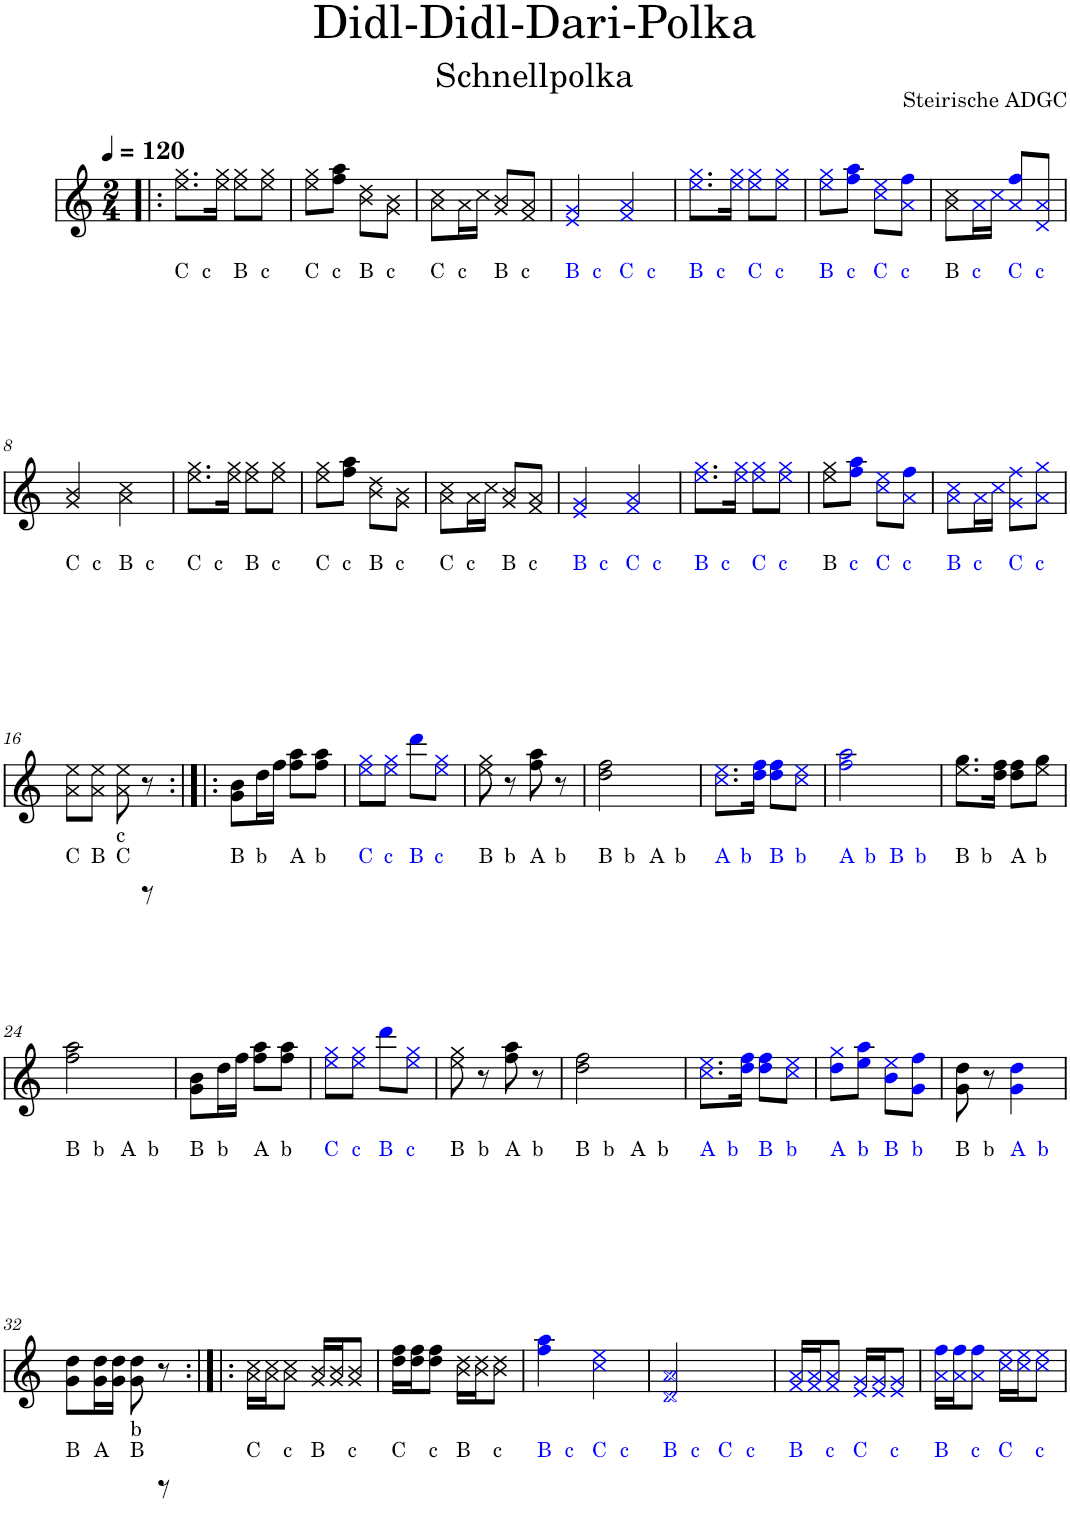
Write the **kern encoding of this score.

**kern	**kern	**kern
*part3	*part2	*part1
*staff3	*staff2	*staff1
*I"Akkordeon	*I"Akkordeon	*I"Akkordeon
*stria5	*stria5	*
*clefG2	*clefF4	*clefG2
*k[]	*k[]	*k[]
*M2/4	*M2/4	*M2/4
*MM120	*MM120	*MM120
=1!|:	=1!|:	=1!|:
!LO:TX:a:t=C	!	!
8ryy	8GG'/L	8.ee\ 8.gg\L
!LO:TX:a:t=c	!	!
8ryy	8G'/J	.
.	.	16ee\ 16gg\Jk
!LO:TX:a:t=B	!	!
8ryy	8DD'/L	8ee\ 8gg\L
!LO:TX:a:t=c	!	!
8ryy	8G'/J	8ee\ 8gg\J
=2	=2	=2
!LO:TX:a:t=C	!	!
8ryy	8GG'/L	8ee\ 8gg\L
!LO:TX:a:t=c	!	!
8ryy	8G'/J	8ff\ 8aa\J
!LO:TX:a:t=B	!	!
8ryy	8DD'/L	8b\ 8dd\L
!LO:TX:a:t=c	!	!
8ryy	8G'/J	8g\ 8b\J
=3	=3	=3
!LO:TX:a:t=C	!	!
8ryy	8GG'/L	8a\ 8cc\L
!LO:TX:a:t=c	!	!
8ryy	8G'/J	16a\L
.	.	16cc\JJ
!LO:TX:a:t=B	!	!
8ryy	8DD'/L	8g/ 8b/L
!LO:TX:a:t=c	!	!
8ryy	8G'/J	8f/ 8a/J
=4	=4	=4
!LO:TX:a:color=#0000FF:t=B	!	!
8ryy	8AA'/L	4ei/ 4gi/
!LO:TX:a:color=#0000FF:t=c	!	!
8ryy	8D'/J	.
!LO:TX:a:color=#0000FF:t=C	!	!
8ryy	8DD'/L	4fi/ 4ai/
!LO:TX:a:color=#0000FF:t=c	!	!
8ryy	8D'/J	.
=5	=5	=5
!LO:TX:a:color=#0000FF:t=B	!	!
8ryy	8AA'/L	8.eei\ 8.ggi\L
!LO:TX:a:color=#0000FF:t=c	!	!
8ryy	8D'/J	.
.	.	16eei\ 16ggi\Jk
!LO:TX:a:color=#0000FF:t=C	!	!
8ryy	8DD'/L	8eei\ 8ggi\L
!LO:TX:a:color=#0000FF:t=c	!	!
8ryy	8D'/J	8eei\ 8ggi\J
=6	=6	=6
!LO:TX:a:color=#0000FF:t=B	!	!
8ryy	8AA'/L	8eei\ 8ggi\L
!LO:TX:a:color=#0000FF:t=c	!	!
8ryy	8D'/J	8ffi\ 8aai\J
!LO:TX:a:color=#0000FF:t=C	!	!
8ryy	8DD'/L	8cci\ 8eei\L
!LO:TX:a:color=#0000FF:t=c	!	!
8ryy	8D'/J	8ai\ 8ffi\J
=7	=7	=7
!LO:TX:a:t=B	!	!
8ryy	8DD'/L	8a\ 8cc\L
!LO:TX:a:color=#0000FF:t=c	!	!
8ryy	8D'/J	16ai\L
.	.	16cci\JJ
!LO:TX:a:color=#0000FF:t=C	!	!
8ryy	8DD'/L	8ai/ 8ffi/L
!LO:TX:a:color=#0000FF:t=c	!	!
8ryy	8D'/J	8di/ 8ai/J
!!LO:LB:g=z
=8	=8	=8
!LO:TX:a:t=C	!	!
8ryy	8GG'/L	4g/ 4b/
!LO:TX:a:t=c	!	!
8ryy	8G'/J	.
!LO:TX:a:t=B	!	!
8ryy	8DD'/L	4a\ 4cc\
!LO:TX:a:t=c	!	!
8ryy	8G'/J	.
=9	=9	=9
!LO:TX:a:t=C	!	!
8ryy	8GG'/L	8.ee\ 8.gg\L
!LO:TX:a:t=c	!	!
8ryy	8G'/J	.
.	.	16ee\ 16gg\Jk
!LO:TX:a:t=B	!	!
8ryy	8DD'/L	8ee\ 8gg\L
!LO:TX:a:t=c	!	!
8ryy	8G'/J	8ee\ 8gg\J
=10	=10	=10
!LO:TX:a:t=C	!	!
8ryy	8GG'/L	8ee\ 8gg\L
!LO:TX:a:t=c	!	!
8ryy	8G'/J	8ff\ 8aa\J
!LO:TX:a:t=B	!	!
8ryy	8DD'/L	8b\ 8dd\L
!LO:TX:a:t=c	!	!
8ryy	8G'/J	8g\ 8b\J
=11	=11	=11
!LO:TX:a:t=C	!	!
8ryy	8GG'/L	8a\ 8cc\L
!LO:TX:a:t=c	!	!
8ryy	8G'/J	16a\L
.	.	16cc\JJ
!LO:TX:a:t=B	!	!
8ryy	8DD'/L	8g/ 8b/L
!LO:TX:a:t=c	!	!
8ryy	8G'/J	8f/ 8a/J
=12	=12	=12
!LO:TX:a:color=#0000FF:t=B	!	!
8ryy	8AA'/L	4ei/ 4gi/
!LO:TX:a:color=#0000FF:t=c	!	!
8ryy	8D'/J	.
!LO:TX:a:color=#0000FF:t=C	!	!
8ryy	8DD'/L	4fi/ 4ai/
!LO:TX:a:color=#0000FF:t=c	!	!
8ryy	8D'/J	.
=13	=13	=13
!LO:TX:a:color=#0000FF:t=B	!	!
8ryy	8AA'/L	8.eei\ 8.ggi\L
!LO:TX:a:color=#0000FF:t=c	!	!
8ryy	8D'/J	.
.	.	16eei\ 16ggi\Jk
!LO:TX:a:color=#0000FF:t=C	!	!
8ryy	8DD'/L	8eei\ 8ggi\L
!LO:TX:a:color=#0000FF:t=c	!	!
8ryy	8D'/J	8eei\ 8ggi\J
=14	=14	=14
!LO:TX:a:t=B	!	!
8ryy	8DD'/L	8ee\ 8gg\L
!LO:TX:a:color=#0000FF:t=c	!	!
8ryy	8D'/J	8ffi\ 8aai\J
!LO:TX:a:color=#0000FF:t=C	!	!
8ryy	8DD'/L	8cci\ 8eei\L
!LO:TX:a:color=#0000FF:t=c	!	!
8ryy	8D'/J	8ai\ 8ffi\J
=15	=15	=15
!LO:TX:a:color=#0000FF:t=B	!	!
8ryy	8AA'/L	8ai\ 8cci\L
!LO:TX:a:color=#0000FF:t=c	!	!
8ryy	8D'/J	16ai\L
.	.	16cci\JJ
!LO:TX:a:color=#0000FF:t=C	!	!
8ryy	8DD'/L	8gi\ 8ffi\L
!LO:TX:a:color=#0000FF:t=c	!	!
8ryy	8D'/J	8ai\ 8ggi\J
!!LO:LB:g=z
=16	=16	=16
!LO:TX:a:t=C	!	!
8ryy	8GG'/L	8a\ 8ee\L
!LO:TX:a:t=B	!	!
8ryy	8DD'/J	8a\ 8ee\J
!LO:TX:a:t=C	!	!
!LO:TX:a:t=c	!	!
8ryy	8GG' 8G'	8a\ 8ee\
8r	8r	8r
=17:|!|:	=17:|!|:	=17:|!|:
!LO:TX:a:t=B	!	!
8ryy	8DD'/L	8g\ 8b\L
!LO:TX:a:t=b	!	!
8ryy	8D'/J	16dd\L
.	.	16ff\JJ
!LO:TX:a:t=A	!	!
8ryy	8AA'/L	8ff\ 8aa\L
!LO:TX:a:t=b	!	!
8ryy	8D'/J	8ff\ 8aa\J
=18	=18	=18
!LO:TX:a:color=#0000FF:t=C	!	!
8ryy	8DD'/L	8eei\ 8ggi\L
!LO:TX:a:color=#0000FF:t=c	!	!
8ryy	8D'/J	8eei\ 8ggi\J
!LO:TX:a:color=#0000FF:t=B	!	!
8ryy	8AA'/L	8dddi\L
!LO:TX:a:color=#0000FF:t=c	!	!
8ryy	8D'/J	8eei\ 8ggi\J
=19	=19	=19
!LO:TX:a:t=B	!	!
8ryy	8DD'/L	8ee\ 8gg\
!LO:TX:a:t=b	!	!
8ryy	8D'/J	8r
!LO:TX:a:t=A	!	!
8ryy	8AA'/L	8ff\ 8aa\
!LO:TX:a:t=b	!	!
8ryy	8D'/J	8r
=20	=20	=20
!LO:TX:a:t=B	!	!
8ryy	8DD'/L	2dd\ 2ff\
!LO:TX:a:t=b	!	!
8ryy	8D'/J	.
!LO:TX:a:t=A	!	!
8ryy	8AA'/L	.
!LO:TX:a:t=b	!	!
8ryy	8D'/J	.
=21	=21	=21
!LO:TX:a:color=#0000FF:t=A	!	!
8ryy	8EE'/L	8.cci\ 8.eei\L
!LO:TX:a:color=#0000FF:t=b	!	!
8ryy	8A'/J	.
.	.	16ddi\ 16ffi\Jk
!LO:TX:a:color=#0000FF:t=B	!	!
8ryy	8AA'\L	8ddi\ 8ffi\L
!LO:TX:a:color=#0000FF:t=b	!	!
8ryy	8A'\J	8cci\ 8eei\J
=22	=22	=22
!LO:TX:a:color=#0000FF:t=A	!	!
8ryy	8EE'/L	2ffi\ 2aai\
!LO:TX:a:color=#0000FF:t=b	!	!
8ryy	8A'/J	.
!LO:TX:a:color=#0000FF:t=B	!	!
8ryy	8AA'\L	.
!LO:TX:a:color=#0000FF:t=b	!	!
8ryy	8A'\J	.
=23	=23	=23
!LO:TX:a:t=B	!	!
8ryy	8DD'/L	8.ee\ 8.gg\L
!LO:TX:a:t=b	!	!
8ryy	8D'/J	.
.	.	16dd\ 16ff\Jk
!LO:TX:a:t=A	!	!
8ryy	8AA'/L	8dd\ 8ff\L
!LO:TX:a:t=b	!	!
8ryy	8D'/J	8ee\ 8gg\J
!!LO:LB:g=z
=24	=24	=24
!LO:TX:a:t=B	!	!
8ryy	8DD'/L	2ff\ 2aa\
!LO:TX:a:t=b	!	!
8ryy	8D'/J	.
!LO:TX:a:t=A	!	!
8ryy	8AA'/L	.
!LO:TX:a:t=b	!	!
8ryy	8D'/J	.
=25	=25	=25
!LO:TX:a:t=B	!	!
8ryy	8DD'/L	8g\ 8b\L
!LO:TX:a:t=b	!	!
8ryy	8D'/J	16dd\L
.	.	16ff\JJ
!LO:TX:a:t=A	!	!
8ryy	8AA'/L	8ff\ 8aa\L
!LO:TX:a:t=b	!	!
8ryy	8D'/J	8ff\ 8aa\J
=26	=26	=26
!LO:TX:a:color=#0000FF:t=C	!	!
8ryy	8DD'/L	8eei\ 8ggi\L
!LO:TX:a:color=#0000FF:t=c	!	!
8ryy	8D'/J	8eei\ 8ggi\J
!LO:TX:a:color=#0000FF:t=B	!	!
8ryy	8AA'/L	8dddi\L
!LO:TX:a:color=#0000FF:t=c	!	!
8ryy	8D'/J	8eei\ 8ggi\J
=27	=27	=27
!LO:TX:a:t=B	!	!
8ryy	8DD'/L	8ee\ 8gg\
!LO:TX:a:t=b	!	!
8ryy	8D'/J	8r
!LO:TX:a:t=A	!	!
8ryy	8AA'/L	8ff\ 8aa\
!LO:TX:a:t=b	!	!
8ryy	8D'/J	8r
=28	=28	=28
!LO:TX:a:t=B	!	!
8ryy	8DD'/L	2dd\ 2ff\
!LO:TX:a:t=b	!	!
8ryy	8D'/J	.
!LO:TX:a:t=A	!	!
8ryy	8AA'/L	.
!LO:TX:a:t=b	!	!
8ryy	8D'/J	.
=29	=29	=29
!LO:TX:a:color=#0000FF:t=A	!	!
8ryy	8EE'/L	8.cci\ 8.eei\L
!LO:TX:a:color=#0000FF:t=b	!	!
8ryy	8A'/J	.
.	.	16ddi\ 16ffi\Jk
!LO:TX:a:color=#0000FF:t=B	!	!
8ryy	8AA'\L	8ddi\ 8ffi\L
!LO:TX:a:color=#0000FF:t=b	!	!
8ryy	8A'\J	8cci\ 8eei\J
=30	=30	=30
!LO:TX:a:color=#0000FF:t=A	!	!
8ryy	8EE'/L	8ddi\ 8ggi\L
!LO:TX:a:color=#0000FF:t=b	!	!
8ryy	8A'/J	8eei\ 8aai\J
!LO:TX:a:color=#0000FF:t=B	!	!
8ryy	8AA'\L	8bi\ 8eei\L
!LO:TX:a:color=#0000FF:t=b	!	!
8ryy	8A'\J	8gi\ 8ffi\J
=31	=31	=31
!LO:TX:a:t=B	!	!
8ryy	8DD'/L	8g\ 8dd\
!LO:TX:a:t=b	!	!
8ryy	8D'/J	8r
!LO:TX:a:color=#0000FF:t=A	!	!
8ryy	8EE'/L	4gi\ 4ddi\
!LO:TX:a:color=#0000FF:t=b	!	!
8ryy	8A'/J	.
!!LO:LB:g=z
=32	=32	=32
!LO:TX:a:t=B	!	!
8ryy	8DD'/L	8g\ 8dd\L
!LO:TX:a:t=A	!	!
8ryy	8AA'/J	16g\ 16dd\L
.	.	16g\ 16dd\JJ
!LO:TX:a:t=B	!	!
!LO:TX:a:t=b	!	!
8ryy	8DD' 8D'	8g\ 8dd\
8r	8r	8r
=33:|!|:	=33:|!|:	=33:|!|:
!LO:TX:a:t=C	!	!
8ryy	8GG'/L	16a\ 16cc\LL
.	.	16a\ 16cc\J
!LO:TX:a:t=c	!	!
8ryy	8G'/J	8a\ 8cc\J
!LO:TX:a:t=B	!	!
8ryy	8DD'/L	16g/ 16b/LL
.	.	16g/ 16b/J
!LO:TX:a:t=c	!	!
8ryy	8G'/J	8g/ 8b/J
=34	=34	=34
!LO:TX:a:t=C	!	!
8ryy	8GG'/L	16dd\ 16ff\LL
.	.	16dd\ 16ff\J
!LO:TX:a:t=c	!	!
8ryy	8G'/J	8dd\ 8ff\J
!LO:TX:a:t=B	!	!
8ryy	8DD'/L	16b\ 16dd\LL
.	.	16b\ 16dd\J
!LO:TX:a:t=c	!	!
8ryy	8G'/J	8b\ 8dd\J
=35	=35	=35
!LO:TX:a:color=#0000FF:t=B	!	!
8ryy	8AA'/L	4ffi\ 4aai\
!LO:TX:a:color=#0000FF:t=c	!	!
8ryy	8D'/J	.
!LO:TX:a:color=#0000FF:t=C	!	!
8ryy	8DD'/L	4cci\ 4eei\
!LO:TX:a:color=#0000FF:t=c	!	!
8ryy	8D'/J	.
=36	=36	=36
!LO:TX:a:color=#0000FF:t=B	!	!
8ryy	8AA'/L	2di/ 2ai/
!LO:TX:a:color=#0000FF:t=c	!	!
8ryy	8D'/J	.
!LO:TX:a:color=#0000FF:t=C	!	!
8ryy	8DD'/L	.
!LO:TX:a:color=#0000FF:t=c	!	!
8ryy	8D'/J	.
=37	=37	=37
!LO:TX:a:color=#0000FF:t=B	!	!
8ryy	8AA'/L	16fi/ 16ai/LL
.	.	16fi/ 16ai/J
!LO:TX:a:color=#0000FF:t=c	!	!
8ryy	8D'/J	8fi/ 8ai/J
!LO:TX:a:color=#0000FF:t=C	!	!
8ryy	8DD'/L	16ei/ 16gi/LL
.	.	16ei/ 16gi/J
!LO:TX:a:color=#0000FF:t=c	!	!
8ryy	8D'/J	8ei/ 8gi/J
=38	=38	=38
!LO:TX:a:color=#0000FF:t=B	!	!
8ryy	8AA'/L	16ai\ 16ffi\LL
.	.	16ai\ 16ffi\J
!LO:TX:a:color=#0000FF:t=c	!	!
8ryy	8D'/J	8ai\ 8ffi\J
!LO:TX:a:color=#0000FF:t=C	!	!
8ryy	8DD'/L	16cci\ 16eei\LL
.	.	16cci\ 16eei\J
!LO:TX:a:color=#0000FF:t=c	!	!
8ryy	8D'/J	8cci\ 8eei\J
=	=	=
*-	*-	*-
